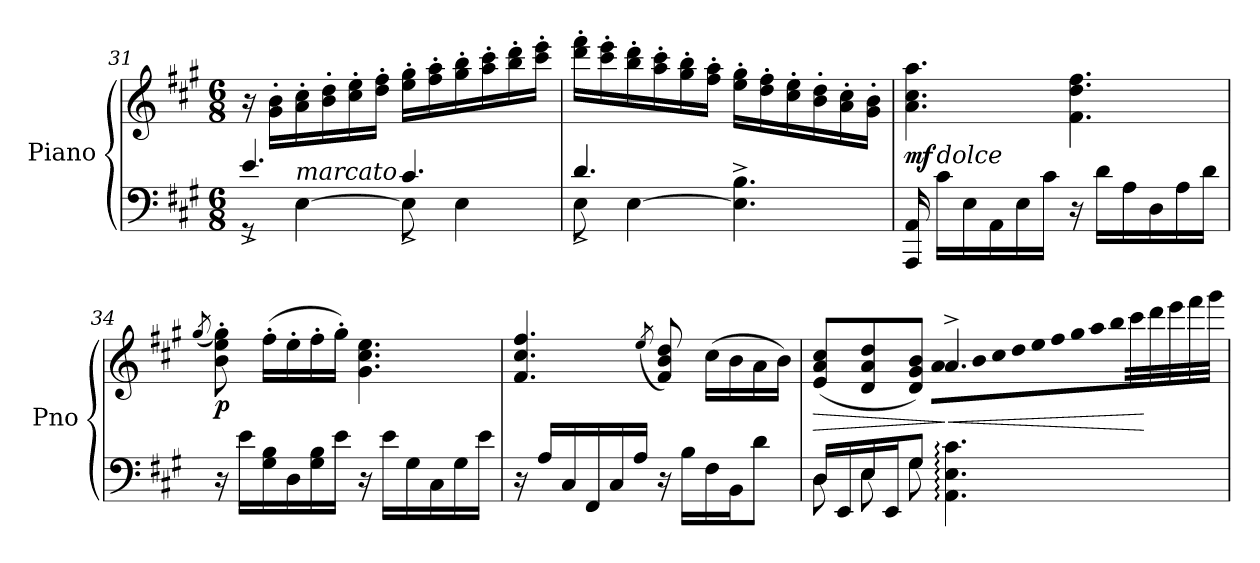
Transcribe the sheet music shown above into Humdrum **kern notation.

**kern	**kern	**dynam
*part1	*part1	*part1
*staff2	*staff1	*staff1/2
*I"Piano	*	*
*I'Pno	*	*
*clefF4	*clefG2	*
*k[f#c#g#]	*k[f#c#g#]	*
*M6/8	*M6/8	*
=31	=31	=31
*^	*	*
8rGG	4.e^/	16r	.
*	*	*MM82	*
.	.	16g#\' 16b\'LL	.
!LO:TX:a:i:t=marcato	!	!	!
[4E\	.	16a\' 16cc#\'	.
.	.	16b\' 16dd\'	.
.	.	16cc#\' 16ee\'	.
.	.	16dd\' 16ff#\'JJ	.
*	*	*MM84	*
8E\]	4.c#^/	16ee\' 16gg#\'LL	.
.	.	16ff#\' 16aa\'	.
4E\	.	16gg#\' 16bb\'	.
.	.	16aa\' 16ccc#\'	.
.	.	16bb\' 16ddd\'	.
.	.	16ccc#\' 16eee\'JJ	.
!!LO:LB:g=z
=32	=32	=32	=32
8E\	4.d^/	16ddd\' 16fff#\'LL	.
.	.	16ccc#\' 16eee\'	.
[4E\	.	16bb\' 16ddd\'	.
.	.	16aa\' 16ccc#\'	.
.	.	16gg#\' 16bb\'	.
.	.	16ff#\' 16aa\'JJ	.
*	*	*MM82	*
4.E\]^ 4.B\^	4.ryy	16ee\' 16gg#\'LL	.
.	.	16dd\' 16ff#\'	.
.	.	16cc#\' 16ee\'	.
.	.	16b\' 16dd\'	.
.	.	16a\' 16cc#\'	.
.	.	16g#\' 16b\'JJ	.
*v	*v	*	*
=33	=33	=33
*	*MM80	*
!	!	!LO:DY:b
16AAA/ 16AA/	4.a\ 4.cc#\ 4.aa\	mf
!LO:TX:a:i:t=dolce	!	!
16c#\LL	.	.
16E\	.	.
16AA\	.	.
16E\	.	.
16c#\JJ	.	.
16r	4.f#\ 4.dd\ 4.ff#\	.
16d\LL	.	.
16A\	.	.
16D\	.	.
16A\	.	.
16d\JJ	.	.
=34	=34	=34
.	(8qgg#/	.
!	!	!LO:DY:b
16r	8b\' 8ee\' 8gg#\')	p
16e\LL	.	.
16G#\ 16B\	(16ff#'\LL	.
16D\	16ee'\	.
16G#\ 16B\	16ff#'\	.
16e\JJ	16gg#'\JJ)	.
16r	4.g#\ 4.cc#\ 4.ee\	.
16e\LL	.	.
16G#\	.	.
16C#\	.	.
16G#\	.	.
16e\JJ	.	.
!!LO:PB:g=z
=35	=35	=35
16r	4.f#/ 4.cc#/ 4.ff#/	.
16A/LL	.	.
16C#/	.	.
16FF#/	.	.
16C#/	.	.
16A/JJ	.	.
.	(8qee/	.
16r	8f#/ 8b/ 8dd/)	.
16B\LL	.	.
16F#\	(16cc#\LL	.
16BB\J	16b\	.
8d\J	16a\	.
.	16b\JJ)	.
=36	=36	=36
*^	*	*
!	!	!	!LO:HP:b
*	*	*^	*
16D/LL	8D\	(8e/ 8a/ 8cc#/L	4.ryy	>
16EE/	.	.	.	.
16E/	8E\	8d/ 8a/ 8dd/	.	.
16EE/J	.	.	.	.
8G#/J	8G#\	8d/ 8g#/ 8b/J)	.	.
!	!	!	!	!LO:HP:n=1:b
*	*	*	*Xtuplet	*
!	!	!	!LO:N:vis=32	!
4.AA\: 4.E\: 4.c#\:	4.ryy	4.a^/	1920%53a\LLL	] <
!	!	!	!LO:N:vis=32	!
.	.	.	1920%53b\	.
!	!	!	!LO:N:vis=32	!
.	.	.	1920%53cc#\	.
!	!	!	!LO:N:vis=32	!
.	.	.	1920%53dd\	.
!	!	!	!LO:N:vis=32	!
.	.	.	1920%53ee\	.
!	!	!	!LO:N:vis=32	!
.	.	.	1920%53ff#\	.
!	!	!	!LO:N:vis=32	!
.	.	.	1920%53gg#\	.
!	!	!	!LO:N:vis=32	!
.	.	.	1920%53aa\	.
!	!	!	!LO:N:vis=32	!
.	.	.	1920%53bb\	.
.	.	.	640ryy	.
.	.	.	40ccc#\	.
.	.	.	40ddd\	[
.	.	.	40eee\	.
.	.	.	40fff#\	.
.	.	.	40ggg#\JJJ	.
*v	*v	*	*	*
*	*v	*v	*
=	=	=
*-	*-	*-
